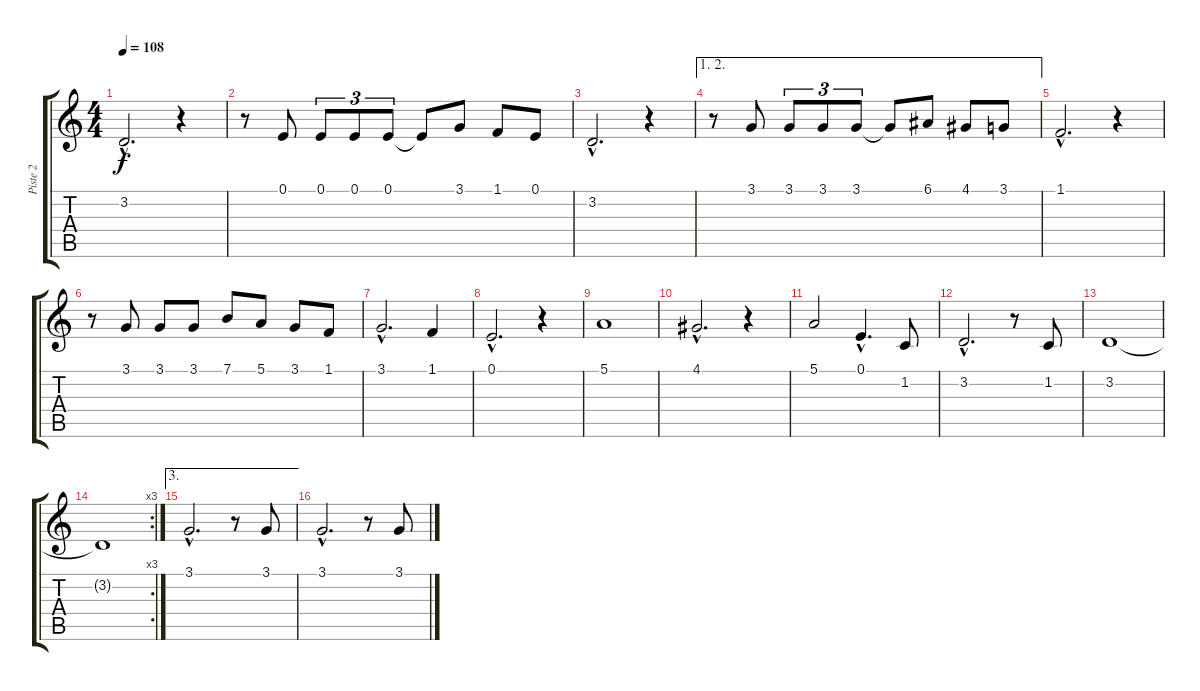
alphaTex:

\track ("Piste 2" "Piste 2") {instrument recorder}
\staff {score tabs}
\tuning (E4 B3 G3 D3 A2 E2) {hide}
\ts (4 4)
\tempo 108
\clef g2
\ks c
3.2{hac}.2{d dy f} r.4 |
r.8 0.1.8 0.1.8{tu (3 2)} 0.1.8{tu (3 2)} 0.1.8{tu (3 2)} 0.1{t}.8 3.1.8 1.1.8 0.1.8 |
3.2{hac}.2{d} r.4 |
\ae (1 2)
r.8 3.1.8 3.1.8{tu (3 2)} 3.1.8{tu (3 2)} 3.1.8{tu (3 2)} 3.1{t}.8 6.1.8 4.1.8 3.1.8 |
1.1{hac}.2{d} r.4 |
r.8 3.1.8 3.1.8 3.1.8 7.1.8 5.1.8 3.1.8 1.1.8 |
3.1{hac}.2{d} 1.1.4 |
0.1{hac}.2{d} r.4 |
5.1.1 |
4.1{hac}.2{d} r.4 |
5.1.2 0.1{hac}.4{d} 1.2.8 |
3.2{hac}.2{d} r.8 1.2.8 |
3.2.1 |
\rc 3
3.2{t}.1{volume 8} |
\ae 3
3.1{hac}.2{d} r.8 3.1.8 |
3.1{hac}.2{d} r.8 3.1.8
